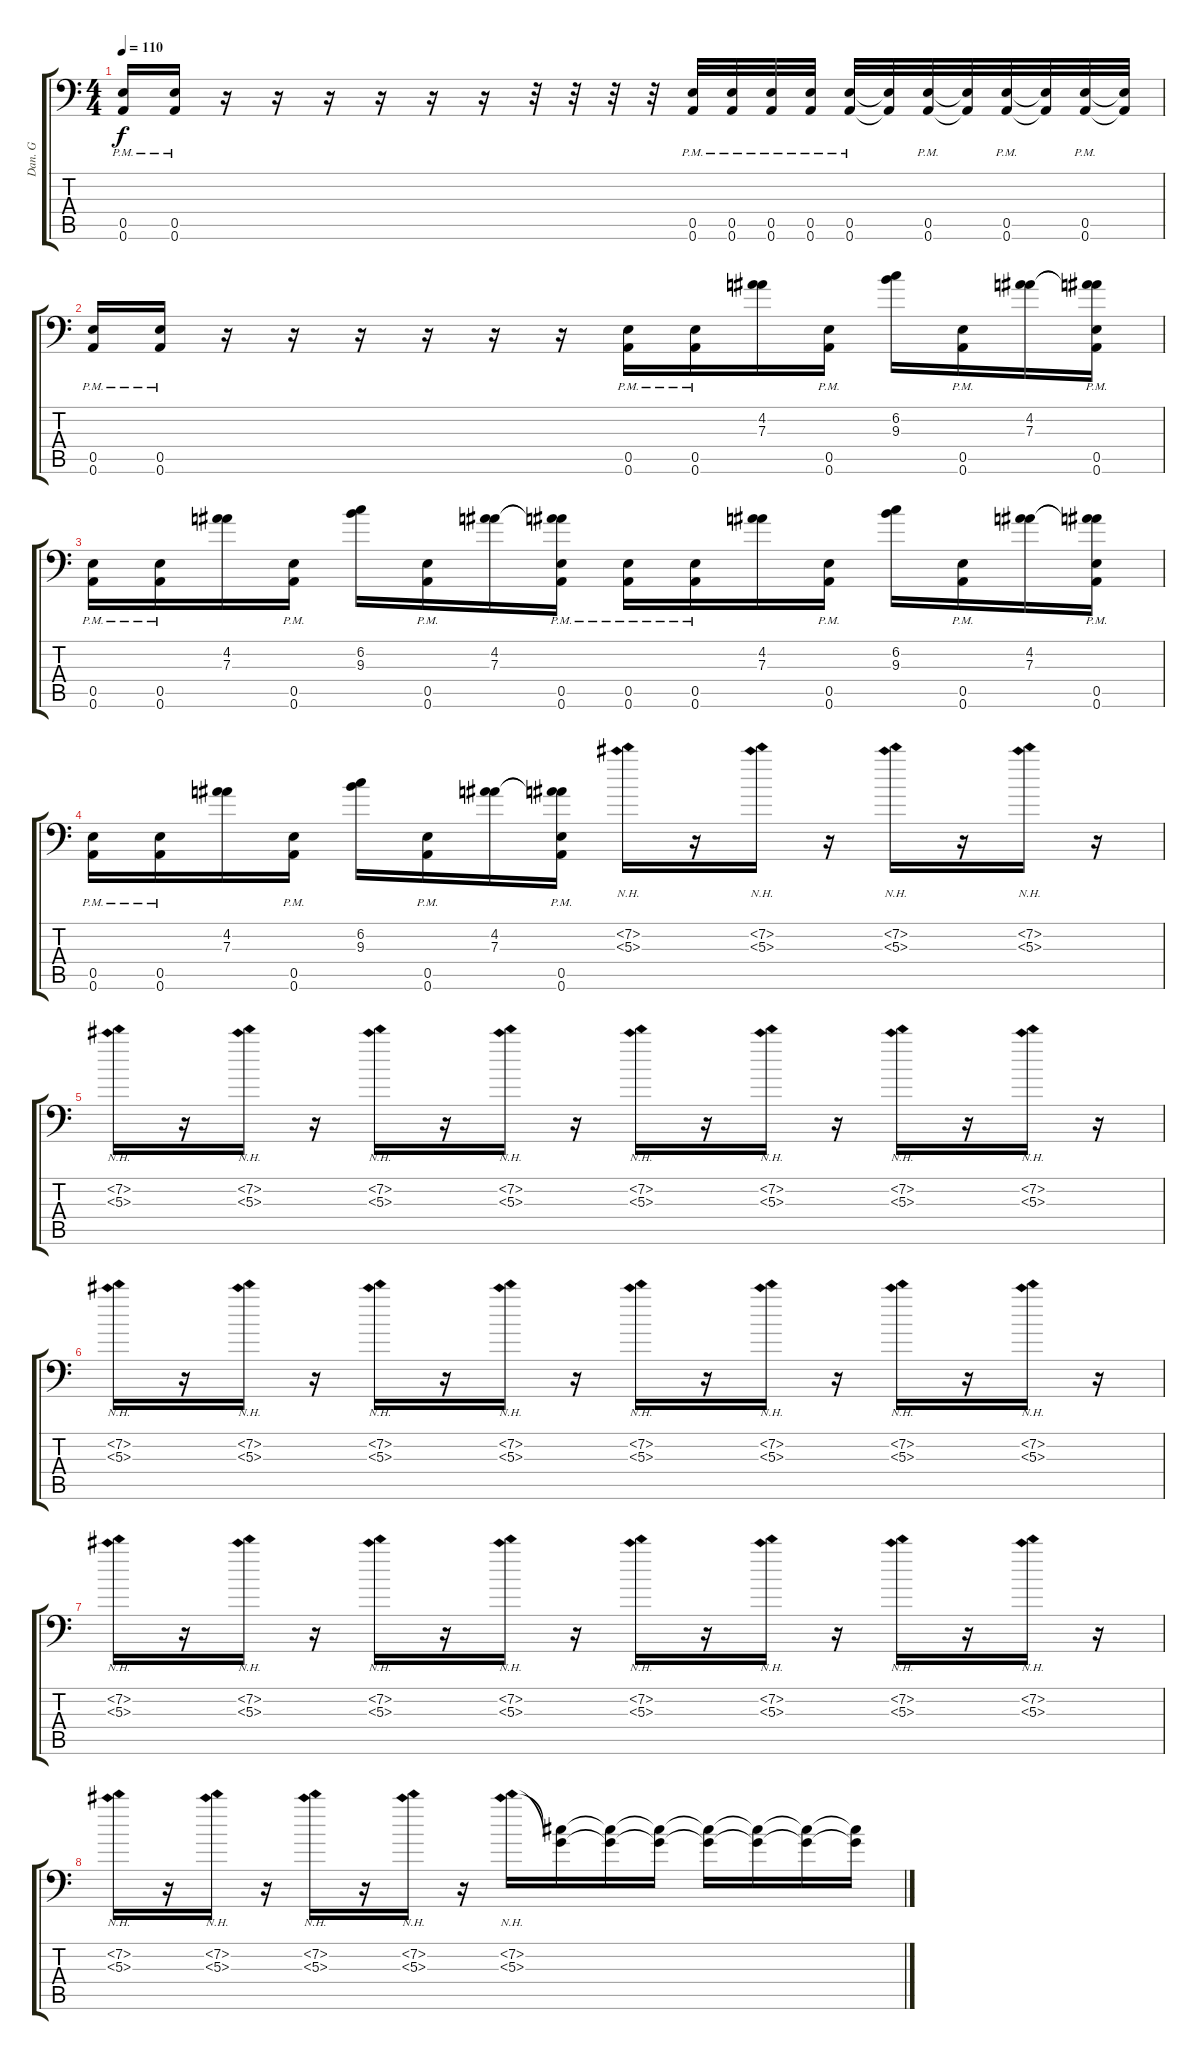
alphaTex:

\track ("Dan. G" "Dan. G") {instrument distortionguitar}
\staff {score tabs}
\tuning (B3 Gb3 D3 A2 E2 A1) {hide}
\ts (4 4)
\tempo 110
\clef f4
\ks c
(0.5{pm} 0.6{pm}).16{dy f} (0.5{pm} 0.6{pm}).16 r.16 r.16 r.16 r.16 r.16 r.16 r.32 r.32 r.32 r.32 (0.5{pm} 0.6{pm}).32 (0.5{pm} 0.6{pm}).32 (0.5{pm} 0.6{pm}).32 (0.5{pm} 0.6{pm}).32 (0.5{pm} 0.6{pm}).32 (0.5{t} 0.6{t}).32 (0.5{pm} 0.6{pm}).32 (0.5{t} 0.6{t}).32 (0.5{pm} 0.6{pm}).32 (0.5{t} 0.6{t}).32 (0.5{pm} 0.6{pm}).32 (0.5{t} 0.6{t}).32 |
(0.5{pm} 0.6{pm}).16 (0.5{pm} 0.6{pm}).16 r.16 r.16 r.16 r.16 r.16 r.16 (0.5{pm} 0.6{pm}).16 (0.5{pm} 0.6{pm}).16 (4.2 7.3).16 (0.5{pm} 0.6{pm}).16 (6.2 9.3).16 (0.5{pm} 0.6{pm}).16 (4.2 7.3).16 (4.2{t} 7.3{t} 0.5{pm} 0.6{pm}).16 |
(0.5{pm} 0.6{pm}).16 (0.5{pm} 0.6{pm}).16 (4.2 7.3).16 (0.5{pm} 0.6{pm}).16 (6.2 9.3).16 (0.5{pm} 0.6{pm}).16 (4.2 7.3).16 (4.2{t} 7.3{t} 0.5{pm} 0.6{pm}).16 (0.5{pm} 0.6{pm}).16 (0.5{pm} 0.6{pm}).16 (4.2 7.3).16 (0.5{pm} 0.6{pm}).16 (6.2 9.3).16 (0.5{pm} 0.6{pm}).16 (4.2 7.3).16 (4.2{t} 7.3{t} 0.5{pm} 0.6{pm}).16 |
(0.5{pm} 0.6{pm}).16 (0.5{pm} 0.6{pm}).16 (4.2 7.3).16 (0.5{pm} 0.6{pm}).16 (6.2 9.3).16 (0.5{pm} 0.6{pm}).16 (4.2 7.3).16 (4.2{t} 7.3{t} 0.5{pm} 0.6{pm}).16 (7.2{nh} 5.3{nh}).16 r.16 (7.2{nh} 5.3{nh}).16 r.16 (7.2{nh} 5.3{nh}).16 r.16 (7.2{nh} 5.3{nh}).16 r.16 |
(7.2{nh} 5.3{nh}).16 r.16 (7.2{nh} 5.3{nh}).16 r.16 (7.2{nh} 5.3{nh}).16 r.16 (7.2{nh} 5.3{nh}).16 r.16 (7.2{nh} 5.3{nh}).16 r.16 (7.2{nh} 5.3{nh}).16 r.16 (7.2{nh} 5.3{nh}).16 r.16 (7.2{nh} 5.3{nh}).16 r.16 |
(7.2{nh} 5.3{nh}).16 r.16 (7.2{nh} 5.3{nh}).16 r.16 (7.2{nh} 5.3{nh}).16 r.16 (7.2{nh} 5.3{nh}).16 r.16 (7.2{nh} 5.3{nh}).16 r.16 (7.2{nh} 5.3{nh}).16 r.16 (7.2{nh} 5.3{nh}).16 r.16 (7.2{nh} 5.3{nh}).16 r.16 |
(7.2{nh} 5.3{nh}).16 r.16 (7.2{nh} 5.3{nh}).16 r.16 (7.2{nh} 5.3{nh}).16 r.16 (7.2{nh} 5.3{nh}).16 r.16 (7.2{nh} 5.3{nh}).16 r.16 (7.2{nh} 5.3{nh}).16 r.16 (7.2{nh} 5.3{nh}).16 r.16 (7.2{nh} 5.3{nh}).16 r.16 |
(7.2{nh} 5.3{nh}).16 r.16 (7.2{nh} 5.3{nh}).16 r.16 (7.2{nh} 5.3{nh}).16 r.16 (7.2{nh} 5.3{nh}).16 r.16 (7.2{nh} 5.3{nh}).16 (7.2{t} 5.3{t}).16 (7.2{t} 5.3{t}).16 (7.2{t} 5.3{t}).16 (7.2{t} 5.3{t}).16 (7.2{t} 5.3{t}).16 (7.2{t} 5.3{t}).16 (7.2{t} 5.3{t}).16
